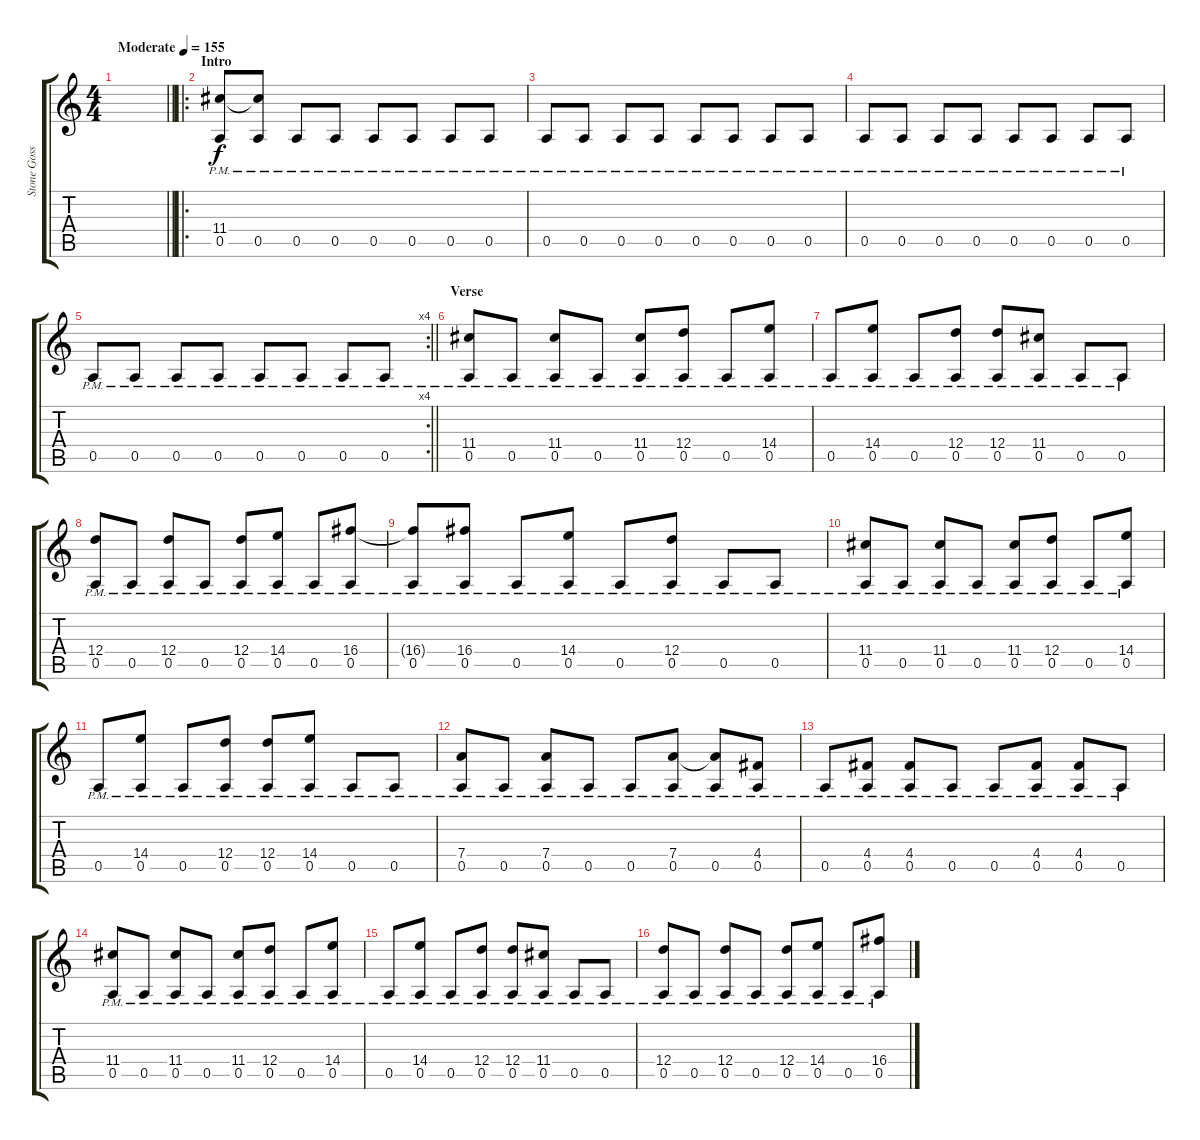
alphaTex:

\track ("Stone Gossard" "Stone Goss") {instrument overdrivenguitar}
\staff {score tabs}
\tuning (E4 B3 G3 D3 A2 E2) {hide}
\ts (4 4)
\tempo (155 "Moderate")
\clef g2
\barLineRight lightlight
\ks c
|
\ro
\section ("" "Intro")
(11.4 0.5{pm}).8{volume 16 instrument overdrivenguitar} (11.4{t} 0.5{pm}).8 0.5{pm}.8 0.5{pm}.8 0.5{pm}.8 0.5{pm}.8 0.5{pm}.8 0.5{pm}.8 |
0.5{pm}.8 0.5{pm}.8 0.5{pm}.8 0.5{pm}.8 0.5{pm}.8 0.5{pm}.8 0.5{pm}.8 0.5{pm}.8 |
0.5{pm}.8 0.5{pm}.8 0.5{pm}.8 0.5{pm}.8 0.5{pm}.8 0.5{pm}.8 0.5{pm}.8 0.5{pm}.8 |
\rc 4
\barLineRight lightlight
0.5{pm}.8 0.5{pm}.8 0.5{pm}.8 0.5{pm}.8 0.5{pm}.8 0.5{pm}.8 0.5{pm}.8 0.5{pm}.8 |
\section ("" "Verse")
(11.4{pm} 0.5{pm}).8 0.5{pm}.8 (11.4{pm} 0.5{pm}).8 0.5{pm}.8 (11.4{pm} 0.5{pm}).8 (12.4{pm} 0.5{pm}).8 0.5{pm}.8 (14.4{pm} 0.5{pm}).8 |
0.5{pm}.8 (14.4{pm} 0.5{pm}).8 0.5{pm}.8 (12.4{pm} 0.5{pm}).8 (12.4{pm} 0.5{pm}).8 (11.4{pm} 0.5{pm}).8 0.5{pm}.8 0.5{pm}.8 |
(12.4{pm} 0.5{pm}).8 0.5{pm}.8 (12.4{pm} 0.5{pm}).8 0.5{pm}.8 (12.4{pm} 0.5{pm}).8 (14.4{pm} 0.5{pm}).8 0.5{pm}.8 (16.4{pm} 0.5{pm}).8 |
(16.4{t} 0.5{pm}).8 (16.4{pm} 0.5{pm}).8 0.5{pm}.8 (14.4{pm} 0.5{pm}).8 0.5{pm}.8 (12.4{pm} 0.5{pm}).8 0.5{pm}.8 0.5{pm}.8 |
(11.4{pm} 0.5{pm}).8 0.5{pm}.8 (11.4{pm} 0.5{pm}).8 0.5{pm}.8 (11.4{pm} 0.5{pm}).8 (12.4{pm} 0.5{pm}).8 0.5{pm}.8 (14.4{pm} 0.5{pm}).8 |
0.5{pm}.8 (14.4{pm} 0.5{pm}).8 0.5{pm}.8 (12.4{pm} 0.5{pm}).8 (12.4{pm} 0.5{pm}).8 (14.4 0.5{pm}).8 0.5{pm}.8 0.5{pm}.8 |
(7.4{pm} 0.5{pm}).8 0.5{pm}.8 (7.4{pm} 0.5{pm}).8 0.5{pm}.8 0.5{pm}.8 (7.4 0.5{pm}).8 (7.4{t} 0.5{pm}).8 (4.4{pm} 0.5{pm}).8 |
0.5{pm}.8 (4.4 0.5{pm}).8 (4.4 0.5{pm}).8 0.5{pm}.8 0.5{pm}.8 (4.4 0.5{pm}).8 (4.4 0.5{pm}).8 0.5{pm}.8 |
(11.4{pm} 0.5{pm}).8 0.5{pm}.8 (11.4{pm} 0.5{pm}).8 0.5{pm}.8 (11.4{pm} 0.5{pm}).8 (12.4{pm} 0.5{pm}).8 0.5{pm}.8 (14.4{pm} 0.5{pm}).8 |
0.5{pm}.8 (14.4{pm} 0.5{pm}).8 0.5{pm}.8 (12.4{pm} 0.5{pm}).8 (12.4{pm} 0.5{pm}).8 (11.4{pm} 0.5{pm}).8 0.5{pm}.8 0.5{pm}.8 |
(12.4{pm} 0.5{pm}).8 0.5{pm}.8 (12.4{pm} 0.5{pm}).8 0.5{pm}.8 (12.4{pm} 0.5{pm}).8 (14.4{pm} 0.5{pm}).8 0.5{pm}.8 (16.4{pm} 0.5{pm}).8
